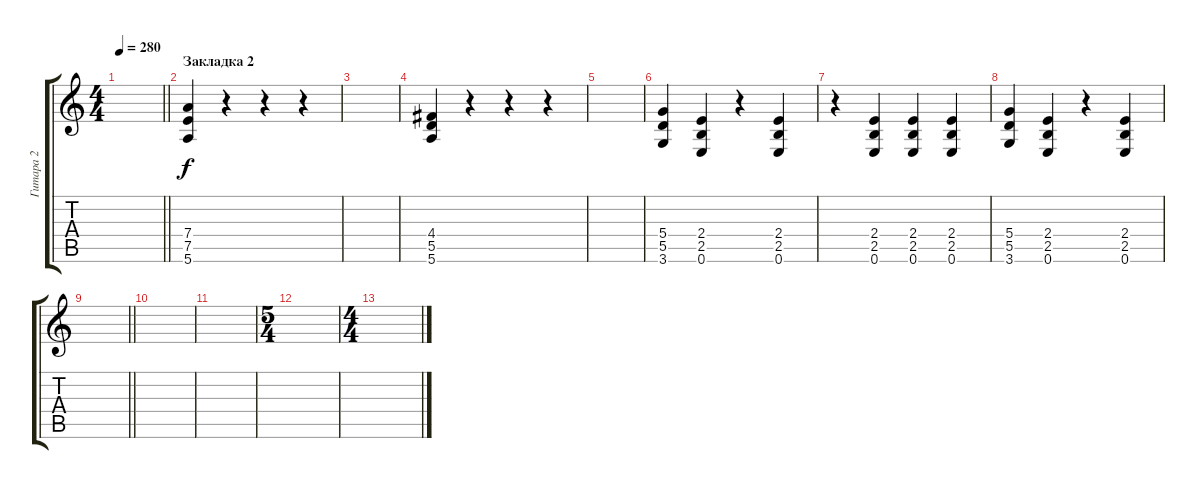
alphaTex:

\track ("Гитара 2" "Гитара 2") {instrument overdrivenguitar}
\staff {score tabs}
\tuning (E4 B3 G3 D3 A2 E2) {hide}
\ts (4 4)
\tempo 280
\clef g2
\barLineRight lightlight
\ks c
|
\section ("" "Закладка 2")
(7.4 7.5 5.6).4 r.4 r.4 r.4 |
|
(4.4 5.5 5.6).4 r.4 r.4 r.4 |
|
(5.4 5.5 3.6).4 (2.4 2.5 0.6).4 r.4 (2.4 2.5 0.6).4 |
r.4 (2.4 2.5 0.6).4 (2.4 2.5 0.6).4 (2.4 2.5 0.6).4 |
(5.4 5.5 3.6).4 (2.4 2.5 0.6).4 r.4 (2.4 2.5 0.6).4 |
\barLineRight lightlight
|
|
|
\ts (5 4)
|
\ts (4 4)
